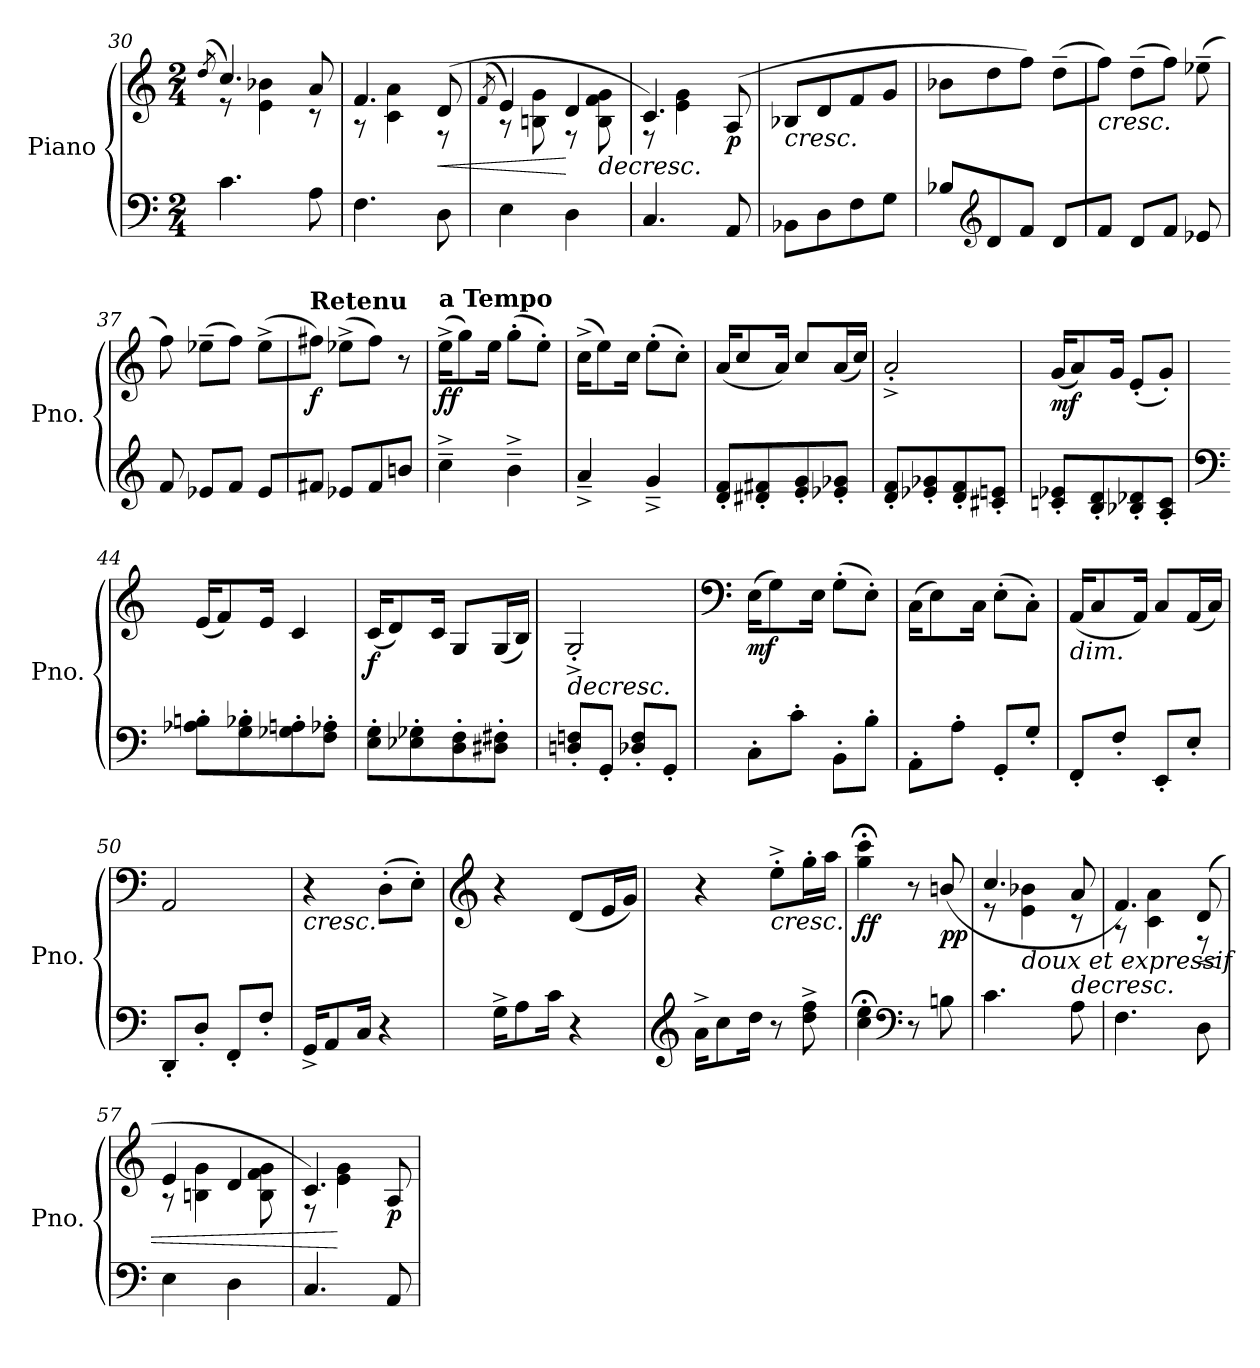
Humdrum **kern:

**kern	**kern	**dynam
*part1	*part1	*part1
*staff2	*staff1	*staff1/2
*I"Piano	*	*
*I'Pno.	*	*
*clefF4	*clefG2	*
*k[]	*k[]	*
*M2/4	*M2/4	*
=30	=30	=30
.	(>8qdd/	.
*	*^	*
4.c\	4.cc/)	8r	.
.	.	4e\ 4b-X\	.
8A\	8a/	8r	.
=31	=31	=31	=31
4.F\	4.f/	8r	.
.	.	4c\ 4a\	.
!	!	!	!LO:HP:b
8D\	(>8d/	8r	<
=32	=32	=32	=32
.	(>8qf/	.	.
4E\	4e/)	8r	.
.	.	8Bn\ 8g\	.
4D\	4d/	8r	[
!	!	!	!LO:HP:b
.	.	8B\ 8f\ 8g\	>
=33	=33	=33	=33
4.C/	4.c/)	8r	.
.	.	4e\ 4g\	.
!	!	!	!LO:DY:b
8AA/	(>8A/	8ryy	p
=34	=34	=34	=34
!	!	!	!LO:HP:b
*	*v	*v	*
8BB-X\L	8B-X/L	<
8D\	8d/	.
8F\	8f/	.
8G\J	8g/J	.
=35	=35	=35
8B-X/L	8b-X\L	.
*clefG2	*	*
8d/	8dd\	.
8f/J	8ff\J)	.
8d/L	(>8dd~\L	]
=36	=36	=36
!	!LO:TX:b:i:t=cresc.	!
8f/J	8ff\J)	.
8d/L	(>8dd~\L	.
8f/J	8ff\J)	.
8e-X/	(>8ee-X~\	.
!!LO:LB:g=z
=37	=37	=37
8f/	8ff\)	.
8e-X/L	(>8ee-X~\L	.
8f/J	8ff\J)	.
8e-/L	(>8ee-^\L	.
=38	=38	=38
!	!LO:TX:a:B:t=Retenu	!
!	!	!LO:DY:b
8f#X/J	8ff#X\J)	f
8e-X/L	(>8ee-X^\L	.
8f#/	8ff#\J)	.
8bni/J	8r	.
=39	=39	=39
!	!LO:TX:a:B:t=a Tempo	!
!	!	!LO:DY:b
4cc~^\	(>16ee^\KL	ff
.	8gg\)	.
.	16ee\Jk	.
4b~^\	(>8gg'\L	.
.	8ee'\J)	.
=40	=40	=40
4a~^/	(>16cc^\KL	.
.	8ee\)	.
.	16cc\Jk	.
4g~^/	(>8ee'\L	.
.	8cc'\J)	.
=41	=41	=41
8d/' 8f/'L	(<16a/KL	.
.	8cc/	.
8d#X/' 8f#X/'	.	.
.	16a/Jk)	.
8e/' 8g/'	8cc/L	.
8e-X/' 8g-X/'J	(<16a/L	.
.	16cc/JJ)	.
=42	=42	=42
8d/' 8f/'L	2a'^/	.
8e-X/' 8g-X/'	.	.
8d/' 8f/'	.	.
8c#X/' 8en/'J	.	.
=43	=43	=43
!	!	!LO:DY:b
8cn/' 8e-X/'L	(<16g/KL	mf
.	8a/)	.
8B/' 8d/'	.	.
.	16g/Jk	.
8B-X/' 8d-X/'	(<8e'/L	.
8A/' 8c/'J	8g'/J)	.
=44	=44	=44
*clefF4	*	*
8A-X\' 8Bn\'L	(<16e/KL	.
.	8f/)	.
8G\' 8B-X\'	.	.
.	16e/Jk	.
8G-X\' 8An\'	4c/	.
8F\' 8A-X\'J	.	.
!!LO:LB:g=z
=45	=45	=45
!	!	!LO:DY:b
8E\' 8G\'L	(<16c/KL	f
.	8d/)	.
8E-X\' 8G-X\'	.	.
.	16c/Jk	.
8D\' 8F\'	8G/L	.
8D#X\' 8F#X\'J	(<16G/L	.
.	16B/JJ)	.
=46	=46	=46
!	!	!LO:HP:b
8Dn/' 8Fn/'L	2G'^/	>
8GG'/J	.	.
8D-X/' 8F/'L	.	.
8GG'/J	.	.
.	.	[
=47	=47	=47
*	*clefF4	*
!	!	!LO:DY:b
8C'\L	(>16E\KL	mf
.	8G\)	.
8c'\J	.	.
.	16E\Jk	.
8BB'\L	(>8G'\L	.
8B'\J	8E'\J)	.
=48	=48	=48
8AA'\L	(>16C\KL	.
.	8E\)	.
8A'\J	.	.
.	16C\Jk	.
8GG'/L	(>8E'\L	.
8G'/J	8C'\J)	.
=49	=49	=49
!	!LO:TX:b:i:t=dim.	!
8FF'/L	(<16AA/KL	.
.	8C/	.
8F'/J	.	.
.	16AA/Jk)	.
8EE'/L	8C/L	.
8E'/J	(<16AA/L	.
.	16C/JJ)	.
=50	=50	=50
8DD'/L	2AA/	.
8D'/J	.	.
8FF'/L	.	.
8F'/J	.	.
=51	=51	=51
!	!LO:TX:b:i:t=cresc.	!
16GG^/KL	4r	.
8AA/	.	.
16C/Jk	.	.
4r	(>8D'\L	.
.	8E'\J)	.
=52	=52	=52
*	*clefG2	*
16G^\KL	4r	.
8A\	.	.
16c\Jk	.	.
4r	(<8d/L	.
.	16e/L	.
.	16g/JJ)	.
!!LO:PB:g=z
=53	=53	=53
*clefG2	*	*
16a^\KL	4r	.
8cc\	.	.
16dd\Jk	.	.
!	!	!LO:HP:b
8r	8ee'^\L	<
8dd\^ 8ff\^	16gg'\L	.
.	16aa\JJ	.
.	.	]
=54	=54	=54
!	!	!LO:DY:b
4cc\;< 4ee\;<	4gg\;< 4ccc\;<	ff
*clefF4	*	*
8r	8r	.
!	!	!LO:DY:b
8Bn\	(>8bn/	pp
=55	=55	=55
*	*^	*
4.c\	4.cc/	8r	.
!	!	!LO:TX:b:i:t=doux et expressif	!
.	.	4e\ 4b-X\	.
!	!	!	!LO:HP:b
8A\	8a/	8r	>
=56	=56	=56	=56
4.F\	4.f/)	8r	.
.	.	4c\ 4a\	.
!	!	!	!LO:HP:n=1:b
8D\	(>8d/	8r	[ <
=57	=57	=57	=57
4E\	4e/	8r	.
.	.	4Bn\ 4g\	.
4D\	4d/	.	]
.	.	8B\ 8f\ 8g\	.
=58	=58	=58	=58
4.C/	4.c/)	8r	.
.	.	4e\ 4g\	[
!	!	!	!LO:DY:b
8AA/	8A/	8ryy	p
*	*v	*v	*
=	=	=
*-	*-	*-
